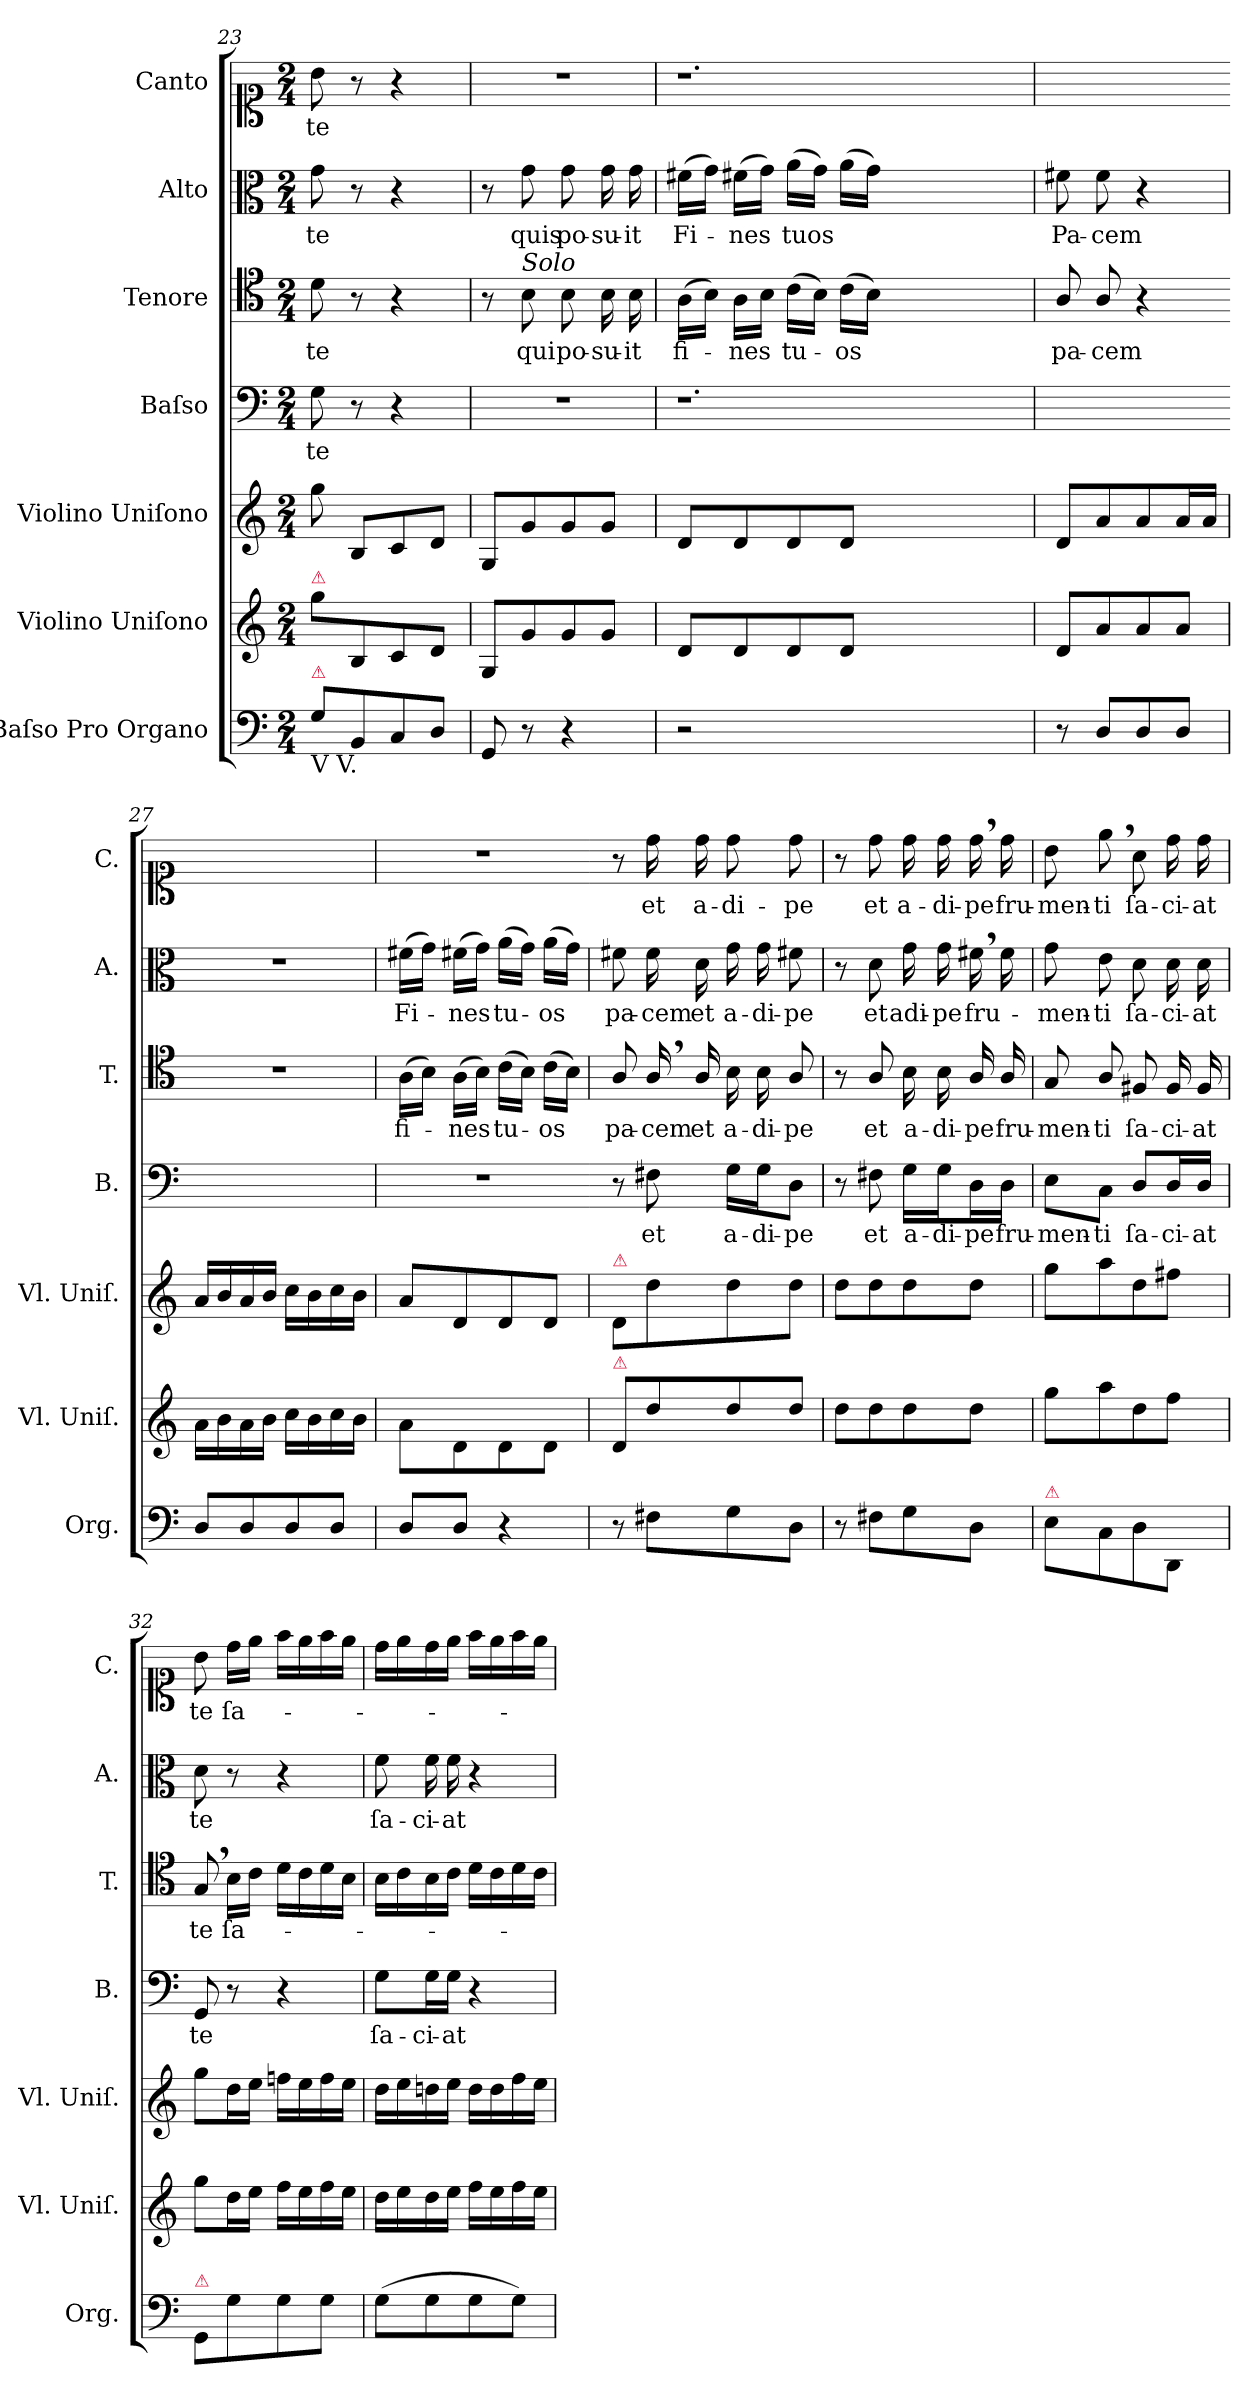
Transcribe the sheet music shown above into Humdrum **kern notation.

**kern	**kern	**kern	**kern	**text	**kern	**text	**kern	**text	**kern	**text
*part7	*part6	*part5	*part4	*part4	*part3	*part3	*part2	*part2	*part1	*part1
*staff7	*staff6	*staff5	*staff4	*staff4	*staff3	*staff3	*staff2	*staff2	*staff1	*staff1
*I"Baſso Pro Organo	*I"Violino Uniſono	*I"Violino Uniſono	*I"Baſso	*	*I"Tenore	*	*I"Alto	*	*I"Canto	*
*I'Org.	*I'Vl. Uniſ.	*I'Vl. Uniſ.	*I'B.	*	*I'T.	*	*I'A.	*	*I'C.	*
*clefF4	*clefG2	*clefG2	*clefF4	*	*clefC4	*	*clefC3	*	*clefC1	*
*k[]	*k[]	*k[]	*k[]	*	*k[]	*	*k[]	*	*k[]	*
*M2/4	*M2/4	*M2/4	*M2/4	*	*M2/4	*	*M2/4	*	*M2/4	*
=23	=23	=23	=23	=23	=23	=23	=23	=23	=23	=23
!	!LO:TX:a:color=crimson:t=⚠	!	!	!	!	!	!	!	!	!
!LO:TX:a:color=crimson:t=⚠	!	!	!	!	!	!	!	!	!	!
!LO:TX:b:t=V V.	!	!	!	!	!	!	!	!	!	!
8G\L	8gg\L	8gg\	8G\	te	8d\	te	8g\	te	8b\	te
8BB/	8B/	8B/L	8r	.	8r	.	8r	.	8r	.
8C/	8c/	8c/	4r	.	4r	.	4r	.	4r	.
8D/J	8d/J	8d/J	.	.	.	.	.	.	.	.
=24	=24	=24	=24	=24	=24	=24	=24	=24	=24	=24
8GG/	8G/L	8G/L	2r	.	8r	.	8r	.	2r	.
!	!	!	!	!	!LO:TX:a:i:t=Solo	!	!	!	!	!
8r	8g/	8g/	.	.	8B\	qui	8g\	quis	.	.
4r	8g/	8g/	.	.	8B\	po-	8g\	po-	.	.
.	8g/J	8g/J	.	.	16B\	-su-	16g\	-su-	.	.
.	.	.	.	.	16B\	-it	16g\	-it	.	.
=25	=25	=25	=25	=25	=25	=25	=25	=25	=25	=25
2r	8d/L	8d/L	1.r	.	(>16A\LL	fi-	(>16f#X\LL	Fi-	1.r	.
.	.	.	.	.	16B\JJ)	.	16g\JJ)	.	.	.
.	8d/	8d/	.	.	16A\LL	-nes	(>16f#X\LL	-nes	.	.
.	.	.	.	.	16B\JJ	.	16g\JJ)	.	.	.
.	8d/	8d/	.	.	(>16c\LL	tu-	(>16a\LL	tuos	.	.
.	.	.	.	.	16B\JJ)	.	16g\JJ)	.	.	.
.	8d/J	8d/J	.	.	(>16c\LL	-os	(>16a\LL	.	.	.
.	.	.	.	.	16B\JJ)	.	16g\JJ)	.	.	.
1ryy	1ryy	1ryy	.	.	1ryy	.	1ryy	.	.	.
=26	=26	=26	=26	=26	=26	=26	=26	=26	=26	=26
8r	8d/L	8d/L	2ryy	.	8A/	pa-	8f#X\	Pa-	2ryy	.
8D/L	8a/	8a/	.	.	8A/	-cem	8f#\	-cem	.	.
8D/	8a/	8a/	.	.	4r	.	4r	.	.	.
8D/J	8a/J	16a/L	.	.	.	.	.	.	.	.
.	.	16a/JJ	.	.	.	.	.	.	.	.
=27	=27	=27	=27	=27	=27-	=27	=27	=27	=27	=27
8D/L	16a\LL	16a/LL	2ryy	.	2r	.	2r	.	2ryy	.
.	16b\	16b/	.	.	.	.	.	.	.	.
8D/	16a\	16a/	.	.	.	.	.	.	.	.
.	16b\JJ	16b/JJ	.	.	.	.	.	.	.	.
8D/	16cc\LL	16cc\LL	.	.	.	.	.	.	.	.
.	16b\	16b\	.	.	.	.	.	.	.	.
8D/J	16cc\	16cc\	.	.	.	.	.	.	.	.
.	16b\JJ	16b\JJ	.	.	.	.	.	.	.	.
=28	=28	=28	=28	=28	=28	=28	=28	=28	=28	=28
8D/L	8a\L	8a/L	2r	.	(>16A\LL	fi-	(>16f#X\LL	Fi-	2r	.
.	.	.	.	.	16B\JJ)	.	16g\JJ)	.	.	.
8D/J	8d\	8d/	.	.	(>16A\LL	-nes	(>16f#X\LL	-nes	.	.
.	.	.	.	.	16B\JJ)	.	16g\JJ)	.	.	.
4r	8d\	8d/	.	.	(>16c\LL	tu-	(>16a\LL	tu-	.	.
.	.	.	.	.	16B\JJ)	.	16g\JJ)	.	.	.
.	8d\J	8d/J	.	.	(>16c\LL	-os	(>16a\LL	-os	.	.
.	.	.	.	.	16B\JJ)	.	16g\JJ)	.	.	.
=29	=29	=29	=29-	=29-	=29	=29-	=29	=29-	=29-	=29-
!	!	!LO:TX:a:color=crimson:t=⚠	!	!	!	!	!	!	!	!
!	!LO:TX:a:color=crimson:t=⚠	!	!	!	!	!	!	!	!	!
8r	8d/L	8d/L	8r	.	8A/	pa-	8f#X\	pa-	8r	.
8F#X\L	8dd/	8dd\	8F#X\	et	16A,/	-cem	16f#\	-cem	16dd\	et
.	.	.	.	.	16A/	et	16d\	et	16dd\	a-
8G\	8dd/	8dd\	16G\LL	a-	16B\	a-	16g\	a-	8dd\	-di-
.	.	.	16G\J	-di-	16B\	-di-	16g\	-di-	.	.
8D\J	8dd/J	8dd\J	8D\J	-pe	8A/	-pe	8f#X\	-pe	8dd\	-pe
=30	=30	=30	=30	=30	=30	=30	=30	=30	=30	=30
8r	8dd\L	8dd\L	8r	.	8r	.	8r	.	8r	.
8F#X\L	8dd\	8dd\	8F#X\	et	8A/	et	8d\	et	8dd\	et
8G\	8dd\	8dd\	16G\LL	a-	16B\	a-	16g\	adi-	16dd\	a-
.	.	.	16G\J	-di-	16B\	-di-	16g\	-pe	16dd\	-di-
8D\J	8dd\J	8dd\J	16D\L	-pe	16A/	-pe	16f#X,\	fru-	16dd,\	-pe
.	.	.	16D\JJ	fru-	16A/	fru-	16f#\	.	16dd\	fru-
=31	=31	=31	=31	=31	=31	=31	=31	=31	=31	=31
!LO:TX:a:color=crimson:t=⚠	!	!	!	!	!	!	!	!	!	!
8E\L	8gg\L	8gg\L	8E\L	-men-	8G/	-men-	8g\	-men-	8b\	-men-
8C\	8aa\	8aa\	8C\J	-ti	8A/	-ti	8e\	-ti	8ee,\	-ti
8D\	8dd\	8dd\	8D/L	ſa-	8F#X/	ſa-	8d\	ſa-	8a\	ſa-
8DD/J	8ff\J	8ff#X\J	16D/L	-ci-	16F#/	-ci-	16d\	-ci-	16dd\	-ci-
.	.	.	16D/JJ	-at	16F#/	-at	16d\	-at	16dd\	-at
=32	=32	=32	=32	=32	=32	=32	=32	=32	=32	=32
!LO:TX:a:color=crimson:t=⚠	!	!	!	!	!	!	!	!	!	!
8GG/L	8gg\L	8gg\L	8GG/	te	8G,/	te	8d\	te	8b\	te
8G\	16dd\L	16dd\L	8r	.	16B\LL	ſa-	8r	.	16dd\LL	ſa-
.	16ee\JJ	16ee\JJ	.	.	16c\JJ	.	.	.	16ee\JJ	.
8G\	16ff\LL	16ffn\LL	4r	.	16d\LL	.	4r	.	16ff\LL	.
.	16ee\	16ee\	.	.	16c\	.	.	.	16ee\	.
8G\J	16ff\	16ff\	.	.	16d\	.	.	.	16ff\	.
.	16ee\JJ	16ee\JJ	.	.	16B\JJ	.	.	.	16ee\JJ	.
=33	=33	=33	=33	=33	=33	=33	=33	=33	=33	=33
(>8G\L	16dd\LL	16dd\LL	8G\L	ſa-	16B\LL	.	8f\	ſa-	16dd\LL	.
.	16ee\	16ee\	.	.	16c\	.	.	.	16ee\	.
8G\	16dd\	16ddn\	16G\L	-ci-	16B\	.	16f\	-ci-	16dd\	.
.	16ee\JJ	16ee\JJ	16G\JJ	-at	16c\JJ	.	16f\	-at	16ee\JJ	.
8G\	16ff\LL	16dd\LL	4r	.	16d\LL	.	4r	.	16ff\LL	.
.	16ee\	16dd\	.	.	16c\	.	.	.	16ee\	.
8G\J)	16ff\	16ff\	.	.	16d\	.	.	.	16ff\	.
.	16ee\JJ	16ee\JJ	.	.	16c\JJ	.	.	.	16ee\JJ	.
=	=	=	=	=	=	=	=	=	=	=
*-	*-	*-	*-	*-	*-	*-	*-	*-	*-	*-
